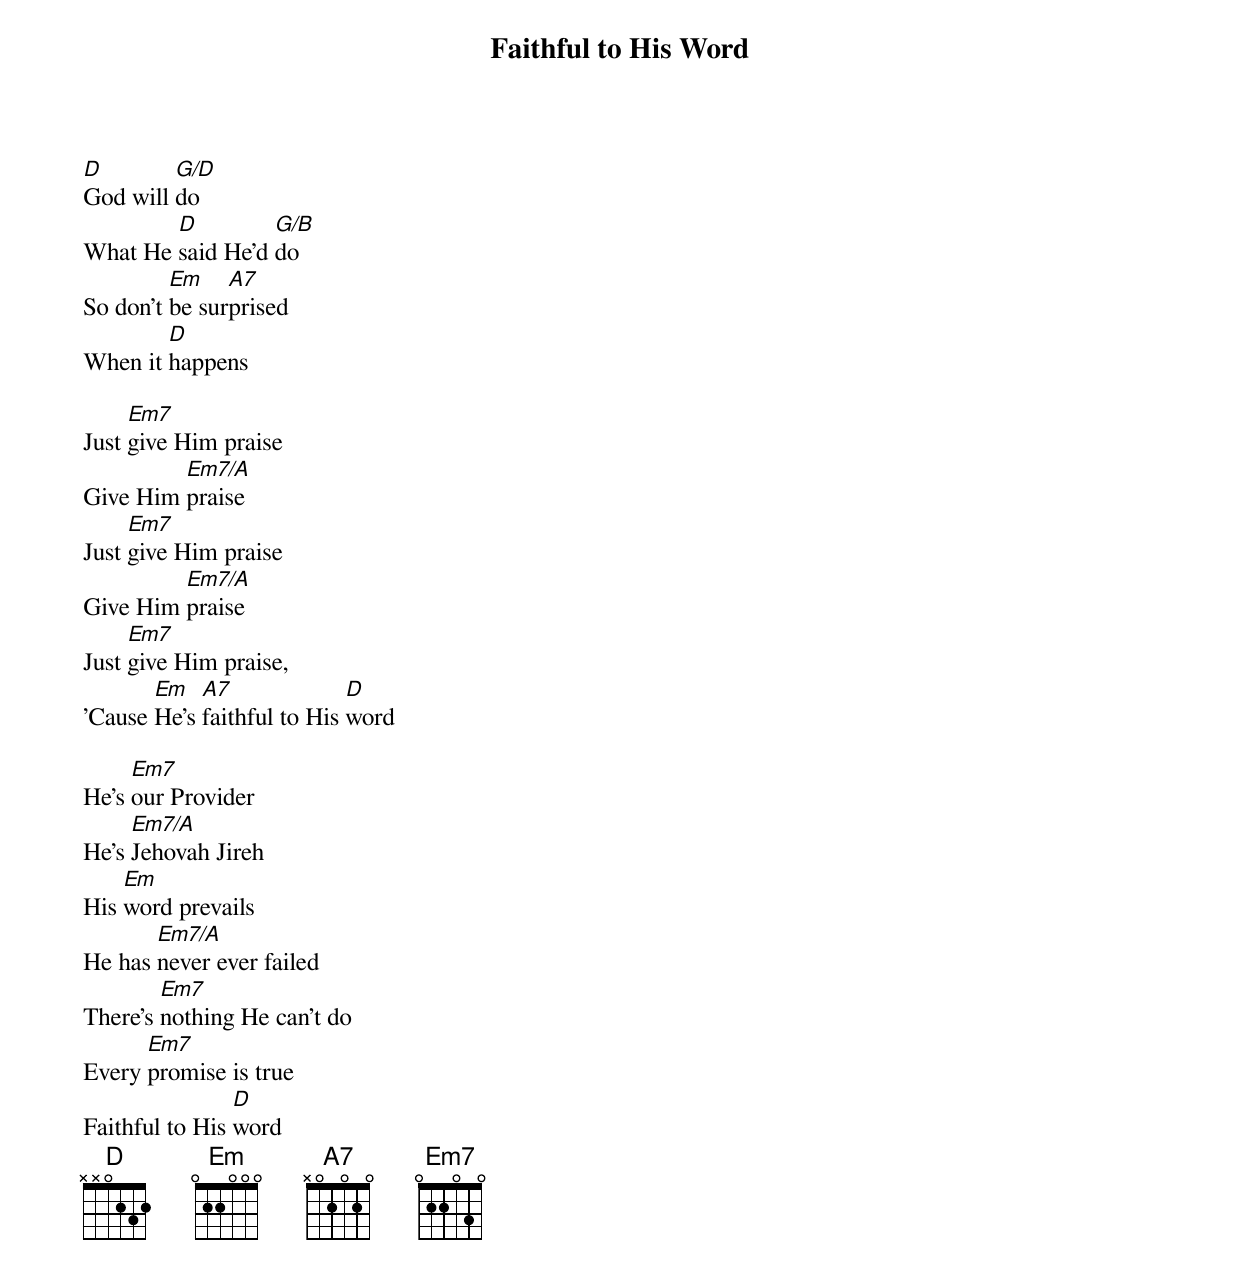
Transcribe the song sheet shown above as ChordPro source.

{title: Faithful to His Word}
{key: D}
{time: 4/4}
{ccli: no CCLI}
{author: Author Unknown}
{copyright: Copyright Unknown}

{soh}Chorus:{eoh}
[D]God will [G/D]do
What He [D]said He'd [G/B]do
So don't [Em]be sur[A7]prised
When it [D]happens

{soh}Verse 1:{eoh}
Just [Em7]give Him praise
Give Him [Em7/A]praise
Just [Em7]give Him praise
Give Him [Em7/A]praise
Just [Em7]give Him praise,
'Cause [Em]He's [A7]faithful to His [D]word

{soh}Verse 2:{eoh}
He's [Em7]our Provider
He's [Em7/A]Jehovah Jireh
His [Em]word prevails
He has [Em7/A]never ever failed
There's [Em7]nothing He can't do
Every [Em7]promise is true
Faithful to His [D]word
